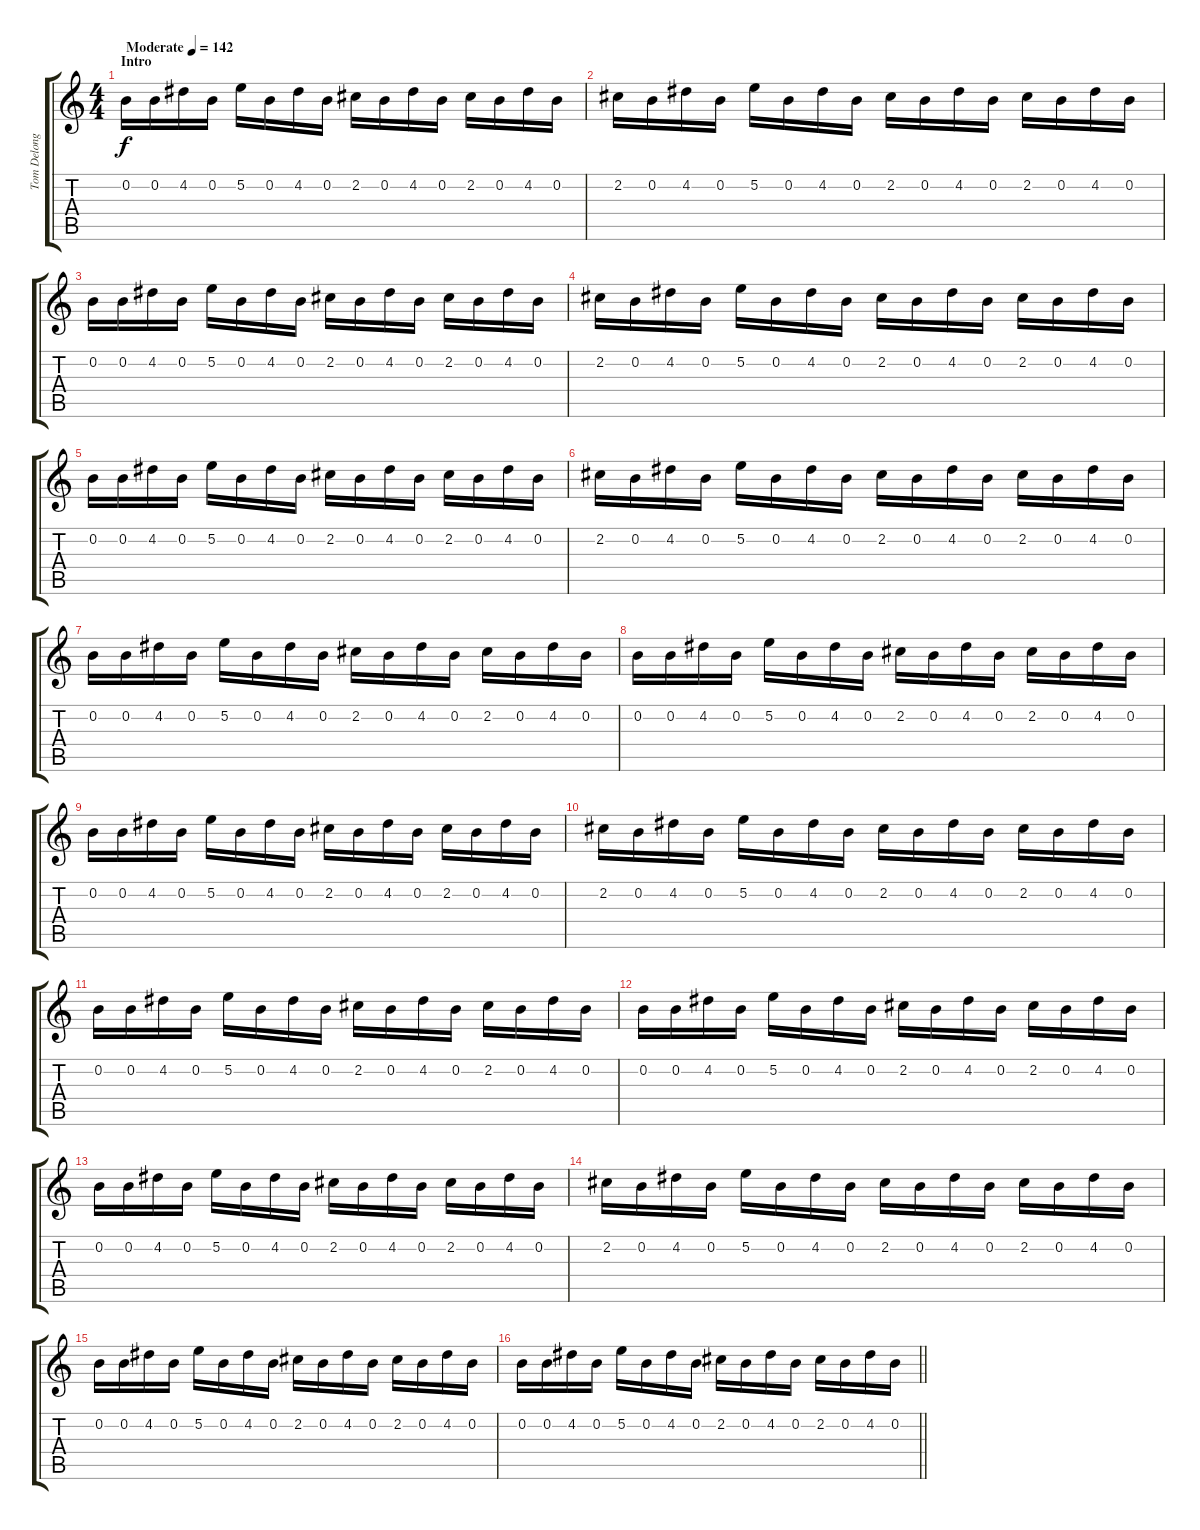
\track ("Tom Delonge - Guitar" "Tom Delong") {instrument distortionguitar}
\staff {score tabs}
\tuning (E4 B3 G3 D3 A2 E2) {hide}
\ts (4 4)
\section ("" "Intro")
\tempo (142 "Moderate")
\clef g2
\ks c
0.2.16{dy f instrument distortionguitar} 0.2.16 4.2.16 0.2.16 5.2.16 0.2.16 4.2.16 0.2.16 2.2.16 0.2.16 4.2.16 0.2.16 2.2.16 0.2.16 4.2.16 0.2.16 |
2.2.16 0.2.16 4.2.16 0.2.16 5.2.16 0.2.16 4.2.16 0.2.16 2.2.16 0.2.16 4.2.16 0.2.16 2.2.16 0.2.16 4.2.16 0.2.16 |
0.2.16 0.2.16 4.2.16 0.2.16 5.2.16 0.2.16 4.2.16 0.2.16 2.2.16 0.2.16 4.2.16 0.2.16 2.2.16 0.2.16 4.2.16 0.2.16 |
2.2.16 0.2.16 4.2.16 0.2.16 5.2.16 0.2.16 4.2.16 0.2.16 2.2.16 0.2.16 4.2.16 0.2.16 2.2.16 0.2.16 4.2.16 0.2.16 |
0.2.16 0.2.16 4.2.16 0.2.16 5.2.16 0.2.16 4.2.16 0.2.16 2.2.16 0.2.16 4.2.16 0.2.16 2.2.16 0.2.16 4.2.16 0.2.16 |
2.2.16 0.2.16 4.2.16 0.2.16 5.2.16 0.2.16 4.2.16 0.2.16 2.2.16 0.2.16 4.2.16 0.2.16 2.2.16 0.2.16 4.2.16 0.2.16 |
0.2.16 0.2.16 4.2.16 0.2.16 5.2.16 0.2.16 4.2.16 0.2.16 2.2.16 0.2.16 4.2.16 0.2.16 2.2.16 0.2.16 4.2.16 0.2.16 |
0.2.16 0.2.16 4.2.16 0.2.16 5.2.16 0.2.16 4.2.16 0.2.16 2.2.16 0.2.16 4.2.16 0.2.16 2.2.16 0.2.16 4.2.16 0.2.16 |
0.2.16 0.2.16 4.2.16 0.2.16 5.2.16 0.2.16 4.2.16 0.2.16 2.2.16 0.2.16 4.2.16 0.2.16 2.2.16 0.2.16 4.2.16 0.2.16 |
2.2.16 0.2.16 4.2.16 0.2.16 5.2.16 0.2.16 4.2.16 0.2.16 2.2.16 0.2.16 4.2.16 0.2.16 2.2.16 0.2.16 4.2.16 0.2.16 |
0.2.16 0.2.16 4.2.16 0.2.16 5.2.16 0.2.16 4.2.16 0.2.16 2.2.16 0.2.16 4.2.16 0.2.16 2.2.16 0.2.16 4.2.16 0.2.16 |
0.2.16 0.2.16 4.2.16 0.2.16 5.2.16 0.2.16 4.2.16 0.2.16 2.2.16 0.2.16 4.2.16 0.2.16 2.2.16 0.2.16 4.2.16 0.2.16 |
0.2.16 0.2.16 4.2.16 0.2.16 5.2.16 0.2.16 4.2.16 0.2.16 2.2.16 0.2.16 4.2.16 0.2.16 2.2.16 0.2.16 4.2.16 0.2.16 |
2.2.16 0.2.16 4.2.16 0.2.16 5.2.16 0.2.16 4.2.16 0.2.16 2.2.16 0.2.16 4.2.16 0.2.16 2.2.16 0.2.16 4.2.16 0.2.16 |
0.2.16 0.2.16 4.2.16 0.2.16 5.2.16 0.2.16 4.2.16 0.2.16 2.2.16 0.2.16 4.2.16 0.2.16 2.2.16 0.2.16 4.2.16 0.2.16 |
\barLineRight lightlight
0.2.16 0.2.16 4.2.16 0.2.16 5.2.16 0.2.16 4.2.16 0.2.16 2.2.16 0.2.16 4.2.16 0.2.16 2.2.16 0.2.16 4.2.16 0.2.16
